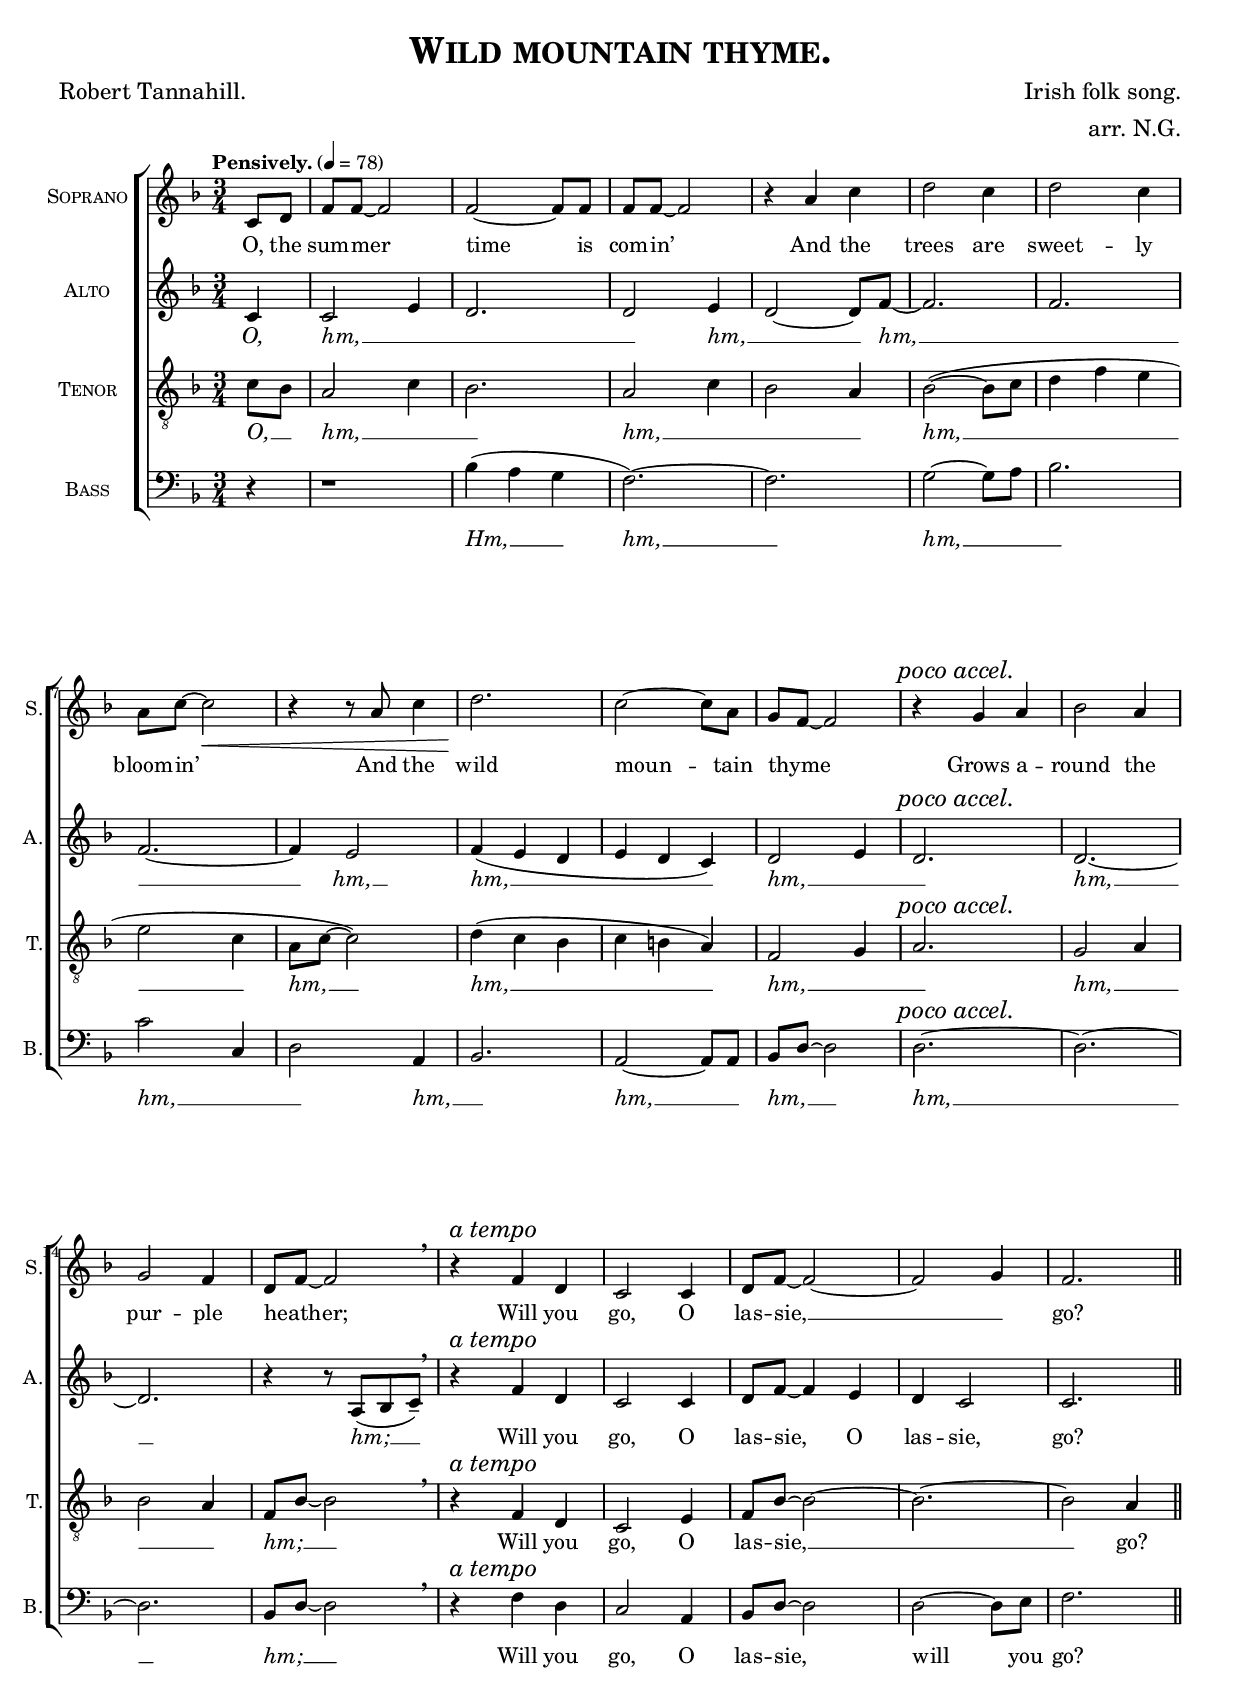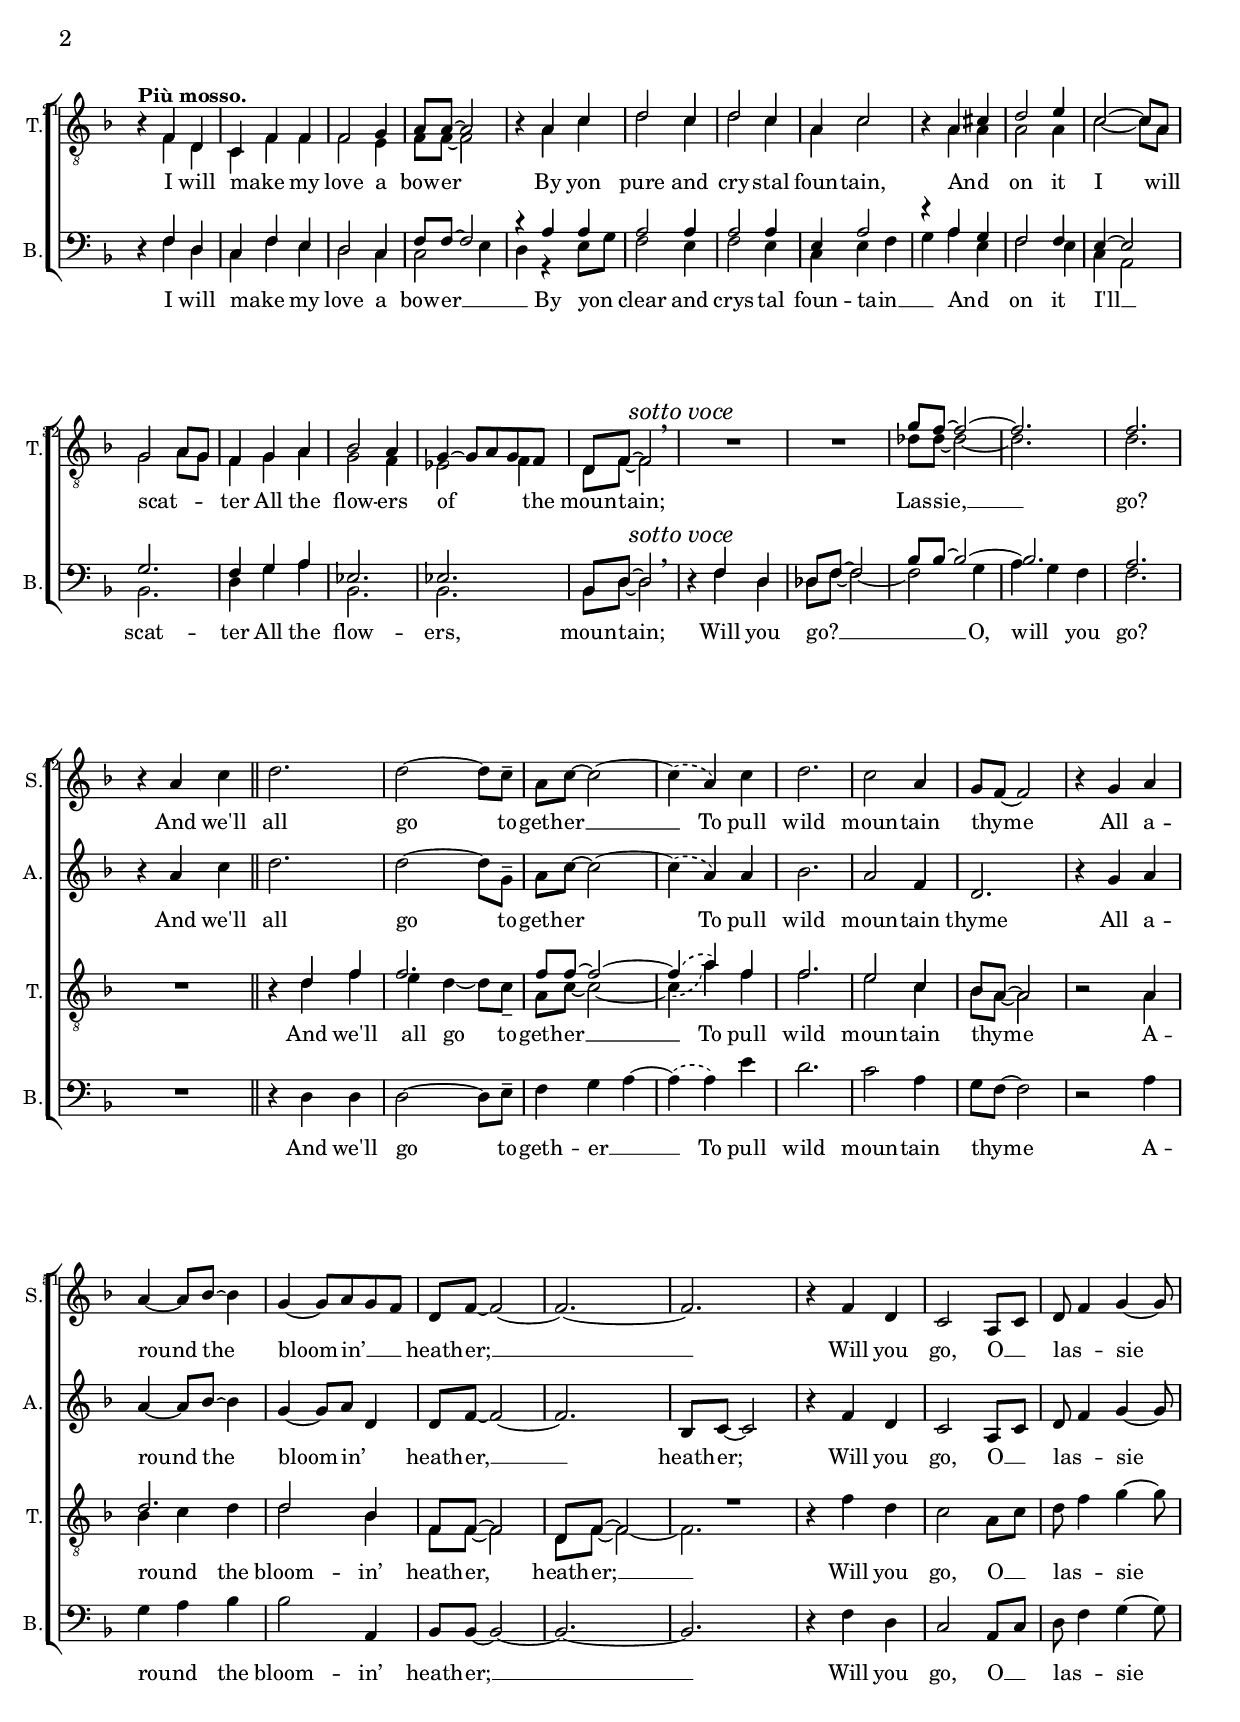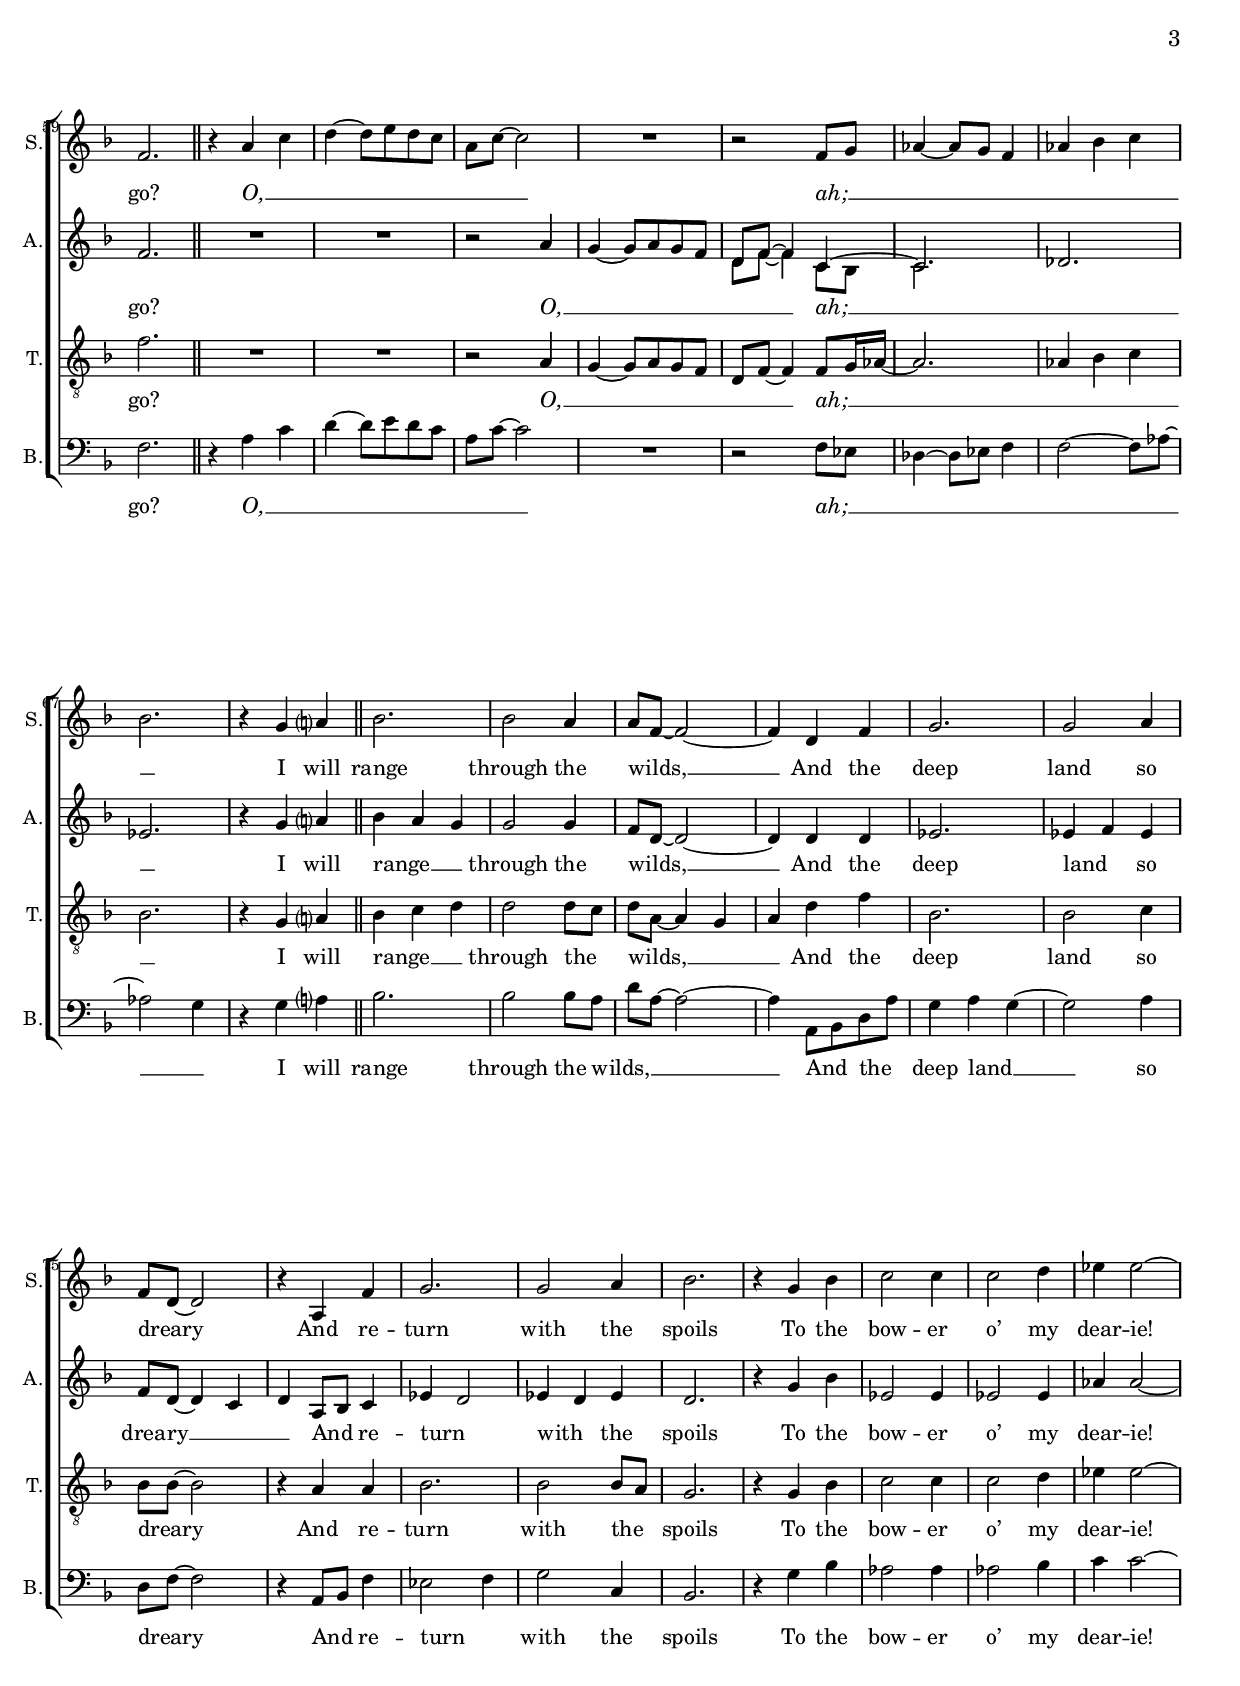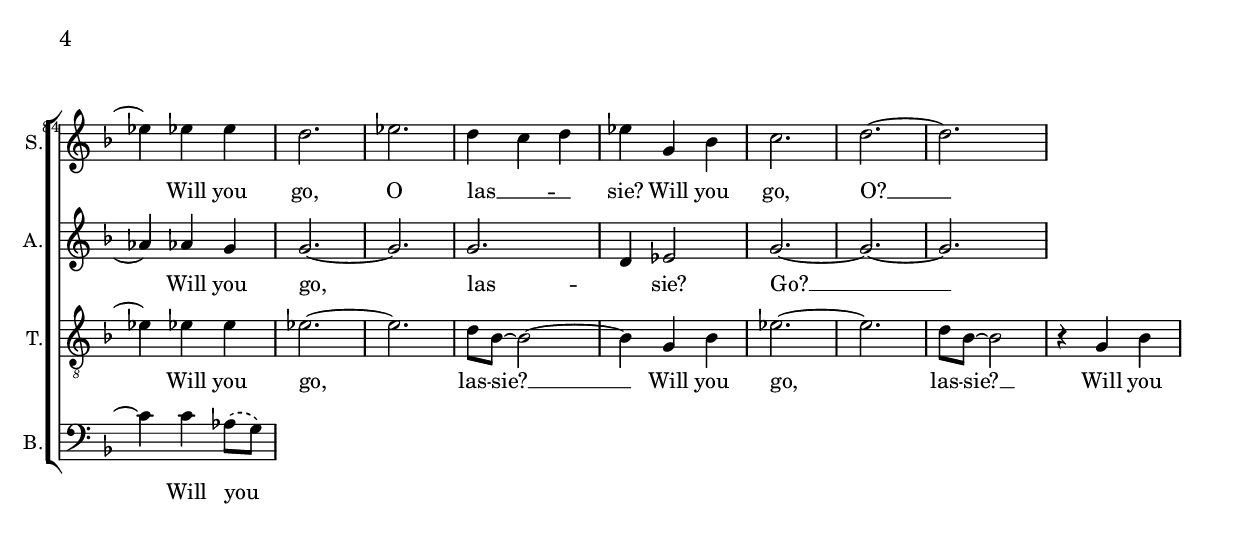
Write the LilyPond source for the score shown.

\version "2.19.84"

\paper {
  top-system-spacing.basic-distance = #10
  score-system-spacing.basic-distance = #20
  system-system-spacing.basic-distance = #20
  last-bottom-spacing.basic-distance = #10
}

\header {
  %dedication = \markup{\italic "to Emma."}
  title = \markup{\caps{"Wild mountain thyme."}}
  composer = "Irish folk song."
  arranger = "arr. N.G."
  poet = "Robert Tannahill."
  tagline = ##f
}

global = {
  \key f \major
  \time 3/4
  \tempo "Pensively." 4 = 78
  \set melismaBusyProperties = #'(tieMelismaBusy)
}

soprano = \relative c'' {
  \global
  \partial 4 c,8 d | f f~ f2 | f2~ f8 f | f8 f8~ f2 |
  r4 a c | d2 c4 | d2 c4 | a8 c8~ c2\< |
  r4 r8 a8 c4 | d2.\! | c2~ c8 a8 | g8 f8~ f2 | 
  r4 \mark \markup { \italic { poco accel. } } g4 a4 | bes2 a4 | g2 f4 | d8 f8~ f2 | 
  \breathe r4 \mark \markup { \italic { a tempo } } f d4 | c2 c4 | d8  f8~ f2~ | 
  f2 g4 | f2. \bar "||" \break R2.*21 \break
  
  r4 a4 c | d2. | d2~ d8 c-- | a8 c8~ c2~ | 
  \slurDashed c4( a) c | d2. | c2 a4 |  %d~ d8 e8 d c | a4 a8 c a g | g f~ f2 |  
  g8 f8~ f2 | r4 g a | a4~ a8 bes8~ bes4 | g4~ g8 a8 g8 f8 | 
  d8 f8~ f2~ | f2.~ | f2. | r4 f4 d | c2 a8 c8 | d8 f4 g4~ g8 | f2. \bar "||"
  r4 a4 c4 | d4~ d8 e d c | a8 c8~ c2 | R2. | r2 f,8 g8 |
  aes4~ aes8 g8 f4  | aes bes c | bes2. | r4 g4 a?4 \bar "||" bes2. | bes2 a4 | 
  a8 f8~ f2~ | f4 d4 f4 | g2. | g2 a4 | f8 d8~ d2 | r4 a f' | g2. | 
  g2 a4 | bes2. | r4 g4 bes4 | 
  c2 c4 | c2 d4 | ees4 ees2~ | ees4 ees4 ees4
  d2. | ees2. | d4 c d | ees g, bes | c2. | d2.~ | d2. |
}

alto = \relative c' {
  \global
  \partial 4 c4 | c2 e4 | d2. | d2 e4 | 
  d2~ d8 f8~ | f2. | f2. | f2.~ | 
  f4 e2 | f4( e4 d4 | e4 d4 c4) | d2 e4 |
  d2. | d2.~ | d2. | r4 r8 a8( bes c8--) | 
  \breathe r4 f d4 | c2 c4 | d8 f8~ f4 e4 | 
  d c2 | c2. R2.*21
  
  r4 a'4 c | d2. | d2~ d8 g,8-- | a8 c8~ c2~ | 
  \slurDashed c4( a) a | bes2. | a2 f4 | d2. |
  r4 g a | a4~ a8 bes8~ bes4 | g4~ g8 a8 d,4 | 
  d8 f8~ f2~ | f2. | bes,8 c8~ c2 |
  r4 f4 d | c2 a8 c8 | d8 f4 g4~ g8 | f2. |
  R2. | R2. | r2 a4 | g4~ g8 a g f | 
  << { d8 f~ f4 c4~ | c2. |  } \\ { d8 f~ f4 c8 bes8 | c2. | } >>
  des2. | ees2. | r4 g4 a?4 \bar "||" bes4 a4 g4 | g2 g4 | 
  f8 d8~ d2~ | d4 d4 d4 | ees2. | ees4 f4 ees4 | f8 d8~ d4 c4 | d4 a8 bes8 c4 | ees4 d2 | 
  ees4 d4 ees4 | d2.
  r4 g4 bes4 | ees,2 ees4 | ees2 ees4 | aes4 aes2~ | aes4 aes4 g4
  g2.~ | g2. |  g2. | d4 ees2 | g2.~ | g2.~ | g2. | 
}

tenor = \relative c' {
  \global
  \partial 4 c8 bes8 | a2 c4 | bes2. | a2 c4 | bes2 a4 |
  bes2~( bes8 c8 | d4 f4 e4 | e2 c4 | a8 c8~ c2) | 
  d4( c4 bes4 | c4 b4 a4) | f2 g4 | 
  a2. | g2 a4 | bes2 a4 | f8 bes8~ bes2 | 
  \breathe r4 f d4 | c2 e4 | f8 bes8~ bes2~ |
  bes2.~ | bes2 a4
  
  \tempo "Più mosso."
  << { r4 f d | c4 f4 f4 | f2 g4 | a8 a8~ a2 |
       r4 a c | d2 c4 | d2 c4 | a4 c2 |
       r4 a4 cis4 | d2 e4 | c2~ c8 a8 | g2 a8 g8 |
       f4 g4 a4 | bes2 a4 | g4~ g8 a g f | d8 f8~ f2 \breathe |
       R2. | R2. | g'8 f8~ f2~ | f2. | f2. | R2. 
       r4 d4 f | f2. | f8 f8~ f2~ |
       \slurDashed f4( a4) f4 | f2. | e2 c4 | bes8 a8~ a2 |
       r2 a4 | d2. | d2 bes4 | f8 f8~ f2 | d8 f8~ f2 | R2. 
     } \\
     { r4 f d | c4 f4 f4 | f2 e4 | f8 f8~ f2 |
       r4 a c | d2 c4 | d2 c4 | a4 c2 |
       r4 a4 a4 | a2 a4 | c2~ c8 a8 | g2 a8 g8 | 
       f4 g4 a4 | g2 f4 | ees2 f4 | d8 f8 ~f2 |
       R2. | R2. | des'8 des8~ des2~ | des2. | d2. | R2.
       r4 d4 f | e d~ d8 c-- | a8 c8~ c2~ | 
       \slurDashed c4( a'4) f4 | f2. | e2 c4 | bes8 a8~ a2 |
       r2 a4 | bes4 c d | d2 bes4 | f8 f8~ f2 | d8 f8~ f2~ | f2. 
     } 
  >> 
  r4 f'4 d | c2 a8 c8 | d8 f4 g4~ g8 | f2. | 
  R2. | R2. | r2 a,4 | g4~ g8 a g f | d f~ f4 f8 g16 aes16~ | aes2. |
  aes4 bes c | bes2. | r4 g4 a?4 | bes4 c4 d4 | d2 d8 c8  | 
  d8 a8~ a4 g4 | a4 d4 f4 | bes,2. | bes2 c4 | bes8 bes8~ bes2 | r4 a a | bes2. | 
  bes2 bes8 a8 | g2. | r4 g4 bes4 | c2 c4 | c2 d4 | ees4 ees2~ | ees4 ees4 ees4 | 
  ees2.~ | ees2. | d8 bes8~ bes2~ | bes4 g4 bes4 | ees2.~ | ees2. | d8 bes8~ bes2 | 
  r4 g4 bes4 | 
  
}

bass = \relative c {
  \global
  \partial 4 r4 | r1*3/4 | bes'4( a g | f2.~) | f2. |
  g2~ g8 a8 | bes2. | c2 c,4 | d2 a4 | 
  bes2. | a2~ a8 a8 | bes8 d~ d2 |
  d2.~ | d2.~ | d2. | bes8 d8~ d2 
  \breathe r4 f d4 | c2 a4 |  bes8 d8~ d2 |
  d2~ d8 e8 | f2. 
  
  << { r4 f d | c f e | d2 c4 | f8 f8~ f2 | 
       r4 a4 a4 | a2 a4 | a2 a4 | e4 a2 | 
       r4 a4 g4 | f2 f4 | e4~ e2 | g2. |
       f4 g4 a4 | ees2. | ees2. | bes8 d8~ d2 \breathe | 
       r4 f d | des8 f8~ f2 | bes8 bes8~ bes2~ | bes2. | a2. | R2.
     } \\ 
     { r4 f d | c f e | d2 c4 | c2 e4 | 
       d4 r4 e8 g8 | f2 e4 | f2 e4 | c4 e4 f4 |
       g4 a4 e4 | f2 e4 | c4 a2 | bes2. | 
       d4 g4 a4 | bes,2. | bes2. | bes8 d8~ d2 | 
       r4 \mark \markup { \italic { sotto voce } } f d | des8 f8~ f2~ | f2 g4 | a4 g4 f4 | f2. | R2. 
     } 
  >> \bar "||"
  r4 d4 d4 | d2~ d8 e8-- | f4 g4 a4~ | 
  \slurDashed a4( a4) e'4 | d2. | c2 a4 | g8 f8~ f2 | r2 a4 |
  g4 a4 bes4 | bes2 a,4 | bes8 bes8~ bes2~ | bes2.~ | bes2. |
  r4 f'4 d | c2 a8 c8 | d8 f4 g4~ g8 |  f2. |
  r4 a4 c4 | d4~ d8 e d c | a8 c8~ c2 | R2. | r2 f,8 ees | des4~ des8 ees8 f4 | 
  f2~ f8 aes8~ | aes2 g4 | r4 g4 a?4 | bes2. | bes2 bes8 a8 | 
  d8 a8~ a2~ | a4 a,8 bes8 d8 a'8 | g4 a4 g4~ | g2 a4 | d,8 f8~ f2 | r4 a,8 bes8 f'4 | ees2 f4 | 
  g2 c,4 | bes2. | r4 g'4 bes4 | 
  aes2 aes4 | aes2 bes4 | c4 c2~ | c4 c4 aes8( g8) |
}

sopranoVerse = \lyricmode {
  %\override LyricText #'font-family = #'Calibri
  O, the sum -- mer time is com -- in’
  And the trees are sweet -- ly bloom -- in’ 
  And the wild moun -- tain thyme _ 
  Grows a -- round the pur -- ple heather; _ 
  Will you go, O las -- sie, __ _ go?
  
  And we'll all go to -- geth -- er __
  To pull wild moun -- tain thyme _
  All a -- round the bloom -- in’ __ _ _ heath -- er; __
  Will you go, O __ _ las -- _ sie go?
  
  \markup {\italic O,}  __ _ _ _ _ _ _ _
  \markup {\italic ah;}  __ _ _ _ _ _ _ _ _
  
  I will range through the wilds, __ _
  And the deep land so dreary _ 
  And re -- turn with the spoils
  To the bow -- er o’ my dear -- ie!
  
  Will you go, O las __ _ _ -- sie? Will you go, O? __
  
  And we'll all go to -- geth -- er
  To pull _ wild _ moun -- tain _ _ time _ 
}

altoVerse = \lyricmode {
  \markup{\italic O, }
  \markup{\italic hm,} __ _ _ _
  \markup{\italic hm,} __ _
  \markup{\italic hm,} __ _ _ 
  \markup{\italic hm,} __
  \markup{\italic hm,} __ _ _ _ _ _ 
  \markup{\italic hm,} __ _ _
  \markup{\italic hm,} __
  \markup{\italic hm;} __ _ _
  Will you go, O las -- sie, O las -- sie, go?
  
  And we'll all go to -- geth -- er 
  To pull wild moun -- tain thyme
  All a -- round the bloom -- in’ _ heath -- er, __ heath -- er;
  Will you go, O __ _ las -- _ sie go?
  
  \markup {\italic O,}  __ _ _ _ _ _ _ _
  \markup {\italic ah;}  __ _ _ _ _
  
  I will range __ _ _ through the wilds, __ _
  And the deep land _ so drea -- ry __ _ _
  And _ re -- turn _ with _ the spoils
  To the bow -- er o’ my dear -- ie!
  
  Will you go, las -- _ sie? Go? __
}

tenorVerse = \lyricmode {
  \markup{\italic O, } __ _
  \markup{\italic hm,} __ _ _
  \markup{\italic hm,} __ _ _ _
  \markup{\italic hm,} __ _ _ _ _ _ _
  \markup{\italic hm,} __ _
  \markup{\italic hm,} __ _ _ _ _ _ 
  \markup{\italic hm,} __ _ _
  \markup{\italic hm,} __ _ _ _
  \markup{\italic hm;} __ _
  Will you go, O las -- sie, __ go?
   
  I will make _ my love a bow -- er _
  By yon pure and cry -- stal foun -- tain,
  And _ on it I _ will scat -- _ _ ter
  All the flow -- ers of _ _ _ the moun -- tain; _
  Las -- sie, __ _ _ go?
  
  And we'll all go _ to -- geth -- er __ _ _
  To pull wild moun -- tain thyme _ _
  A -- round _ the bloom -- in’ heath -- er, _ heath -- er; __ _ _
  Will you go, O __ _ las -- _ sie go?
  
  \markup {\italic O,}  __ _ _ _ _ _ _
  \markup {\italic ah;}  __ _ _ _ _ _ _
  
  I will range __ _ _ through the _ wilds, __ _ _ _
  And the deep land so dreary _ 
  And re -- turn with the _ spoils
  To the bow -- er o’ my dear -- ie!
  
  Will you go, las -- sie? __
  Will you go, las -- sie? __
  Will you go? __ _ _ _ _ _ _ _ _ _ 
}

bassVerse = \lyricmode {
  \markup{\italic Hm,} __ _ _
  \markup{\italic hm,} __ 
  \markup{\italic hm,} __ _ _ 
  \markup{\italic hm,} __ _ _
  \markup{\italic hm,} __ _ 
  \markup{\italic hm,} __ _
  \markup{\italic hm,} __ _
  \markup{\italic hm,} __ 
  \markup{\italic hm;} __ _
  Will you go, O las -- sie, will you go?
  
  I will make _ my love a bow -- er __ _ _ _
  By yon _ clear and crys -- tal foun -- tain __ _ _
  And _ on it I'll __ _ scat -- ter
  All the flow -- ers, moun -- tain; _
  Will you go? __ _ _ _ _ _
  O, will _ you go?
  
  And we'll go to -- geth -- er __ _
  To pull wild moun -- tain thyme _
  A -- round _ the bloom -- in’ heath -- er; __
  Will you go, O __ _ las -- _ sie go?
  
  \markup {\italic O,}  __ _ _ _ _ _ _ _
  \markup {\italic ah;}  __ _ _ _ _ _ _ _
  
  I will range through the wilds, __ _ _
  And _ the _ deep land __ _ so dreary _ 
  And _ re -- turn _ with the spoils
  To the bow -- er o’ my dear -- ie!
  
  Will you _ go, go, las -- sie? Go, _ las -- sie, go? __ _
}

\score {
  \new ChoirStaff <<
    \new Staff \with {
      \consists "Merge_rests_engraver"
      midiInstrument = "choir aahs"
      instrumentName = \markup{\caps{"Soprano"}}
      shortInstrumentName = #"S."
    } { \soprano }
    \addlyrics { \sopranoVerse }
    \new Staff \with {
      \consists "Merge_rests_engraver"
      midiInstrument = "choir aahs"
      instrumentName = \markup{\caps{"Alto"}}
      shortInstrumentName = #"A."
    } { \alto }
    \addlyrics { \altoVerse }
    \new Staff \with {
      \consists "Merge_rests_engraver"
      midiInstrument = "choir aahs"
      instrumentName = \markup{\caps{"Tenor"}}
      shortInstrumentName = #"T."
    } { \clef "treble_8" \tenor }
    \addlyrics { \tenorVerse }
    \new Staff \with {
      \consists "Merge_rests_engraver"
      midiInstrument = "choir aahs"
      instrumentName = \markup{\caps{"Bass"}}
      shortInstrumentName = #"B."
    } { \clef bass \bass }
    \addlyrics { \bassVerse }
  >>
  \layout { 
    \context { \RemoveEmptyStaffContext }
    \context {
      \Score
      \remove "Mark_engraver"
      \remove "Staff_collecting_engraver"
    }
    \context {
      \Staff
      \consists "Mark_engraver"
      \consists "Staff_collecting_engraver"
    }
     #(layout-set-staff-size 17)
     \override LyricText.self-alignment-X = #CENTER
  }
  \midi {
    \tempo 4=60
  }
}
